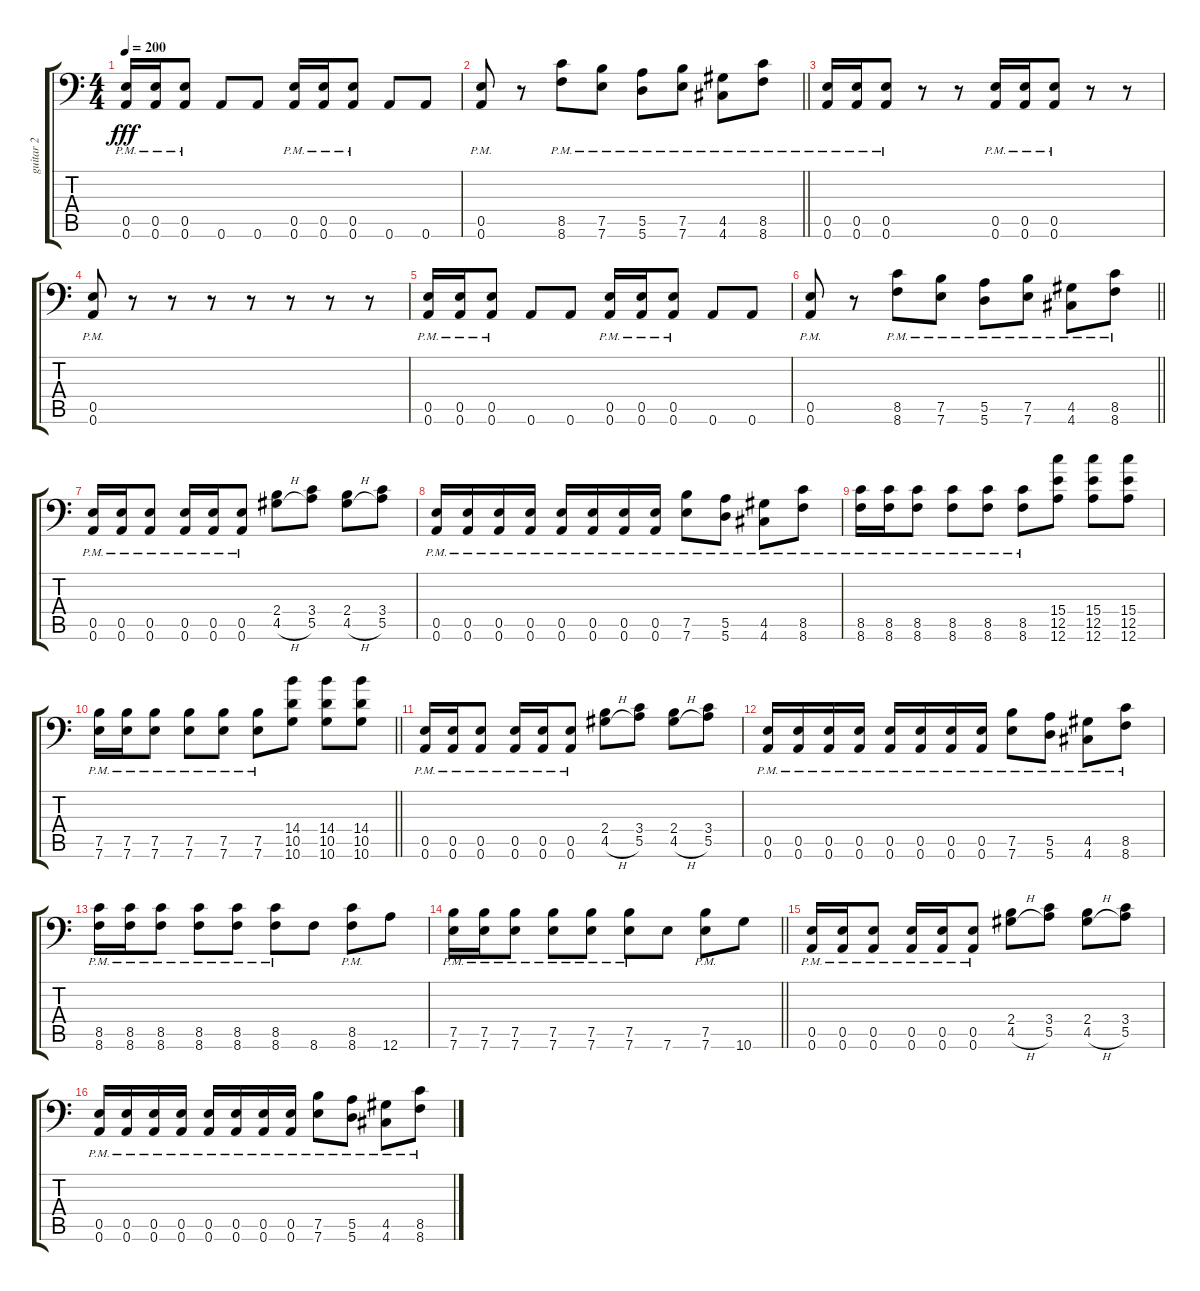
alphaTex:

\track ("guitar 2" "guitar 2") {instrument distortionguitar}
\staff {score tabs}
\tuning (B3 Gb3 D3 A2 E2 A1) {hide}
\ts (4 4)
\tempo 200
\clef f4
\ks c
(0.5{pm} 0.6{pm}).16{dy fff} (0.5{pm} 0.6{pm}).16 (0.5{pm} 0.6{pm}).8 0.6.8 0.6.8 (0.5{pm} 0.6{pm}).16 (0.5{pm} 0.6{pm}).16 (0.5{pm} 0.6{pm}).8 0.6.8 0.6.8 |
\barLineRight lightlight
(0.5{pm} 0.6{pm}).8 r.8 (8.5{pm} 8.6{pm}).8 (7.5{pm} 7.6{pm}).8 (5.5{pm} 5.6{pm}).8 (7.5{pm} 7.6{pm}).8 (4.5{pm} 4.6{pm}).8 (8.5{pm} 8.6{pm}).8 |
(0.5{pm} 0.6{pm}).16 (0.5{pm} 0.6{pm}).16 (0.5{pm} 0.6{pm}).8 r.8 r.8 (0.5{pm} 0.6{pm}).16 (0.5{pm} 0.6{pm}).16 (0.5{pm} 0.6{pm}).8 r.8 r.8 |
(0.5{pm} 0.6{pm}).8 r.8 r.8 r.8 r.8 r.8 r.8 r.8 |
(0.5{pm} 0.6{pm}).16 (0.5{pm} 0.6{pm}).16 (0.5{pm} 0.6{pm}).8 0.6.8 0.6.8 (0.5{pm} 0.6{pm}).16 (0.5{pm} 0.6{pm}).16 (0.5{pm} 0.6{pm}).8 0.6.8 0.6.8 |
\barLineRight lightlight
(0.5{pm} 0.6{pm}).8 r.8 (8.5{pm} 8.6{pm}).8 (7.5{pm} 7.6{pm}).8 (5.5{pm} 5.6{pm}).8 (7.5{pm} 7.6{pm}).8 (4.5{pm} 4.6{pm}).8 (8.5{pm} 8.6{pm}).8 |
(0.5{pm} 0.6{pm}).16 (0.5{pm} 0.6{pm}).16 (0.5{pm} 0.6{pm}).8 (0.5{pm} 0.6{pm}).16 (0.5{pm} 0.6{pm}).16 (0.5{pm} 0.6{pm}).8 (2.4 4.5{h}).8 (3.4 5.5).8 (2.4 4.5{h}).8 (3.4 5.5).8 |
(0.5{pm} 0.6{pm}).16 (0.5{pm} 0.6{pm}).16 (0.5{pm} 0.6{pm}).16 (0.5{pm} 0.6{pm}).16 (0.5{pm} 0.6{pm}).16 (0.5{pm} 0.6{pm}).16 (0.5{pm} 0.6{pm}).16 (0.5{pm} 0.6{pm}).16 (7.5{pm} 7.6{pm}).8 (5.5{pm} 5.6{pm}).8 (4.5{pm} 4.6{pm}).8 (8.5{pm} 8.6{pm}).8 |
(8.5{pm} 8.6{pm}).16 (8.5{pm} 8.6{pm}).16 (8.5{pm} 8.6{pm}).8 (8.5{pm} 8.6{pm}).8 (8.5{pm} 8.6{pm}).8 (8.5{pm} 8.6{pm}).8 (15.4 12.5 12.6).8 (15.4 12.5 12.6).8 (15.4 12.5 12.6).8 |
\barLineRight lightlight
(7.5{pm} 7.6{pm}).16 (7.5{pm} 7.6{pm}).16 (7.5{pm} 7.6{pm}).8 (7.5{pm} 7.6{pm}).8 (7.5{pm} 7.6{pm}).8 (7.5{pm} 7.6{pm}).8 (14.4 10.5 10.6).8 (14.4 10.5 10.6).8 (14.4 10.5 10.6).8 |
(0.5{pm} 0.6{pm}).16 (0.5{pm} 0.6{pm}).16 (0.5{pm} 0.6{pm}).8 (0.5{pm} 0.6{pm}).16 (0.5{pm} 0.6{pm}).16 (0.5{pm} 0.6{pm}).8 (2.4 4.5{h}).8 (3.4 5.5).8 (2.4 4.5{h}).8 (3.4 5.5).8 |
(0.5{pm} 0.6{pm}).16 (0.5{pm} 0.6{pm}).16 (0.5{pm} 0.6{pm}).16 (0.5{pm} 0.6{pm}).16 (0.5{pm} 0.6{pm}).16 (0.5{pm} 0.6{pm}).16 (0.5{pm} 0.6{pm}).16 (0.5{pm} 0.6{pm}).16 (7.5{pm} 7.6{pm}).8 (5.5{pm} 5.6{pm}).8 (4.5{pm} 4.6{pm}).8 (8.5{pm} 8.6{pm}).8 |
(8.5{pm} 8.6{pm}).16 (8.5{pm} 8.6{pm}).16 (8.5{pm} 8.6{pm}).8 (8.5{pm} 8.6{pm}).8 (8.5{pm} 8.6{pm}).8 (8.5{pm} 8.6{pm}).8 8.6.8 (8.5{pm} 8.6{pm}).8 12.6.8 |
\barLineRight lightlight
(7.5{pm} 7.6{pm}).16 (7.5{pm} 7.6{pm}).16 (7.5{pm} 7.6{pm}).8 (7.5{pm} 7.6{pm}).8 (7.5{pm} 7.6{pm}).8 (7.5{pm} 7.6{pm}).8 7.6.8 (7.5{pm} 7.6{pm}).8 10.6.8 |
(0.5{pm} 0.6{pm}).16 (0.5{pm} 0.6{pm}).16 (0.5{pm} 0.6{pm}).8 (0.5{pm} 0.6{pm}).16 (0.5{pm} 0.6{pm}).16 (0.5{pm} 0.6{pm}).8 (2.4 4.5{h}).8 (3.4 5.5).8 (2.4 4.5{h}).8 (3.4 5.5).8 |
(0.5{pm} 0.6{pm}).16 (0.5{pm} 0.6{pm}).16 (0.5{pm} 0.6{pm}).16 (0.5{pm} 0.6{pm}).16 (0.5{pm} 0.6{pm}).16 (0.5{pm} 0.6{pm}).16 (0.5{pm} 0.6{pm}).16 (0.5{pm} 0.6{pm}).16 (7.5{pm} 7.6{pm}).8 (5.5{pm} 5.6{pm}).8 (4.5{pm} 4.6{pm}).8 (8.5{pm} 8.6{pm}).8
